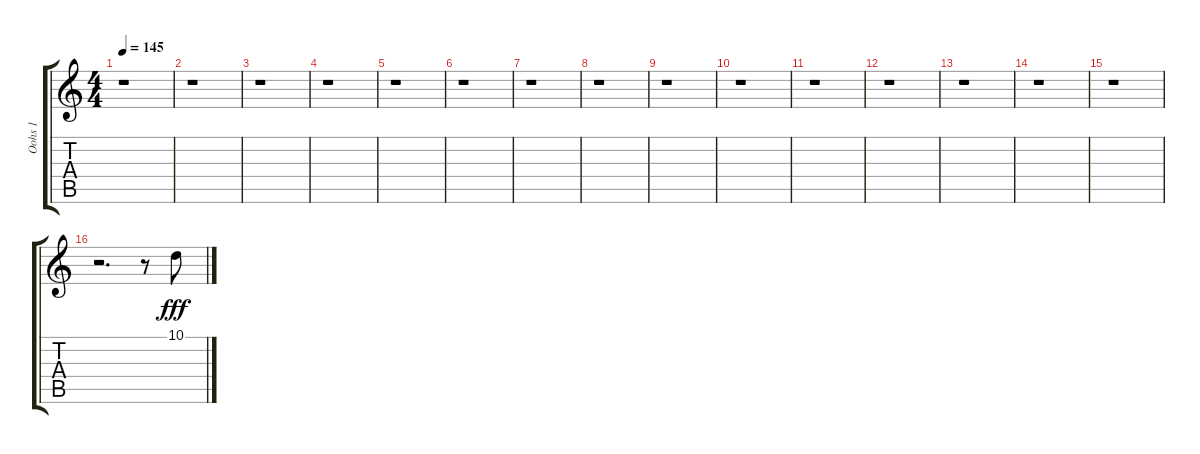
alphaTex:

\track ("Oohs 1" "Oohs 1") {instrument voiceoohs}
\staff {score tabs}
\tuning (E4 B3 G3 D3 A2 E2) {hide}
\ts (4 4)
\tempo 145
\clef g2
\ks c
r.1{dy f} |
r.1 |
r.1 |
r.1 |
r.1 |
r.1 |
r.1 |
r.1 |
r.1 |
r.1 |
r.1 |
r.1 |
r.1 |
r.1 |
r.1 |
r.2{d} r.8 10.1.8{dy fff}
